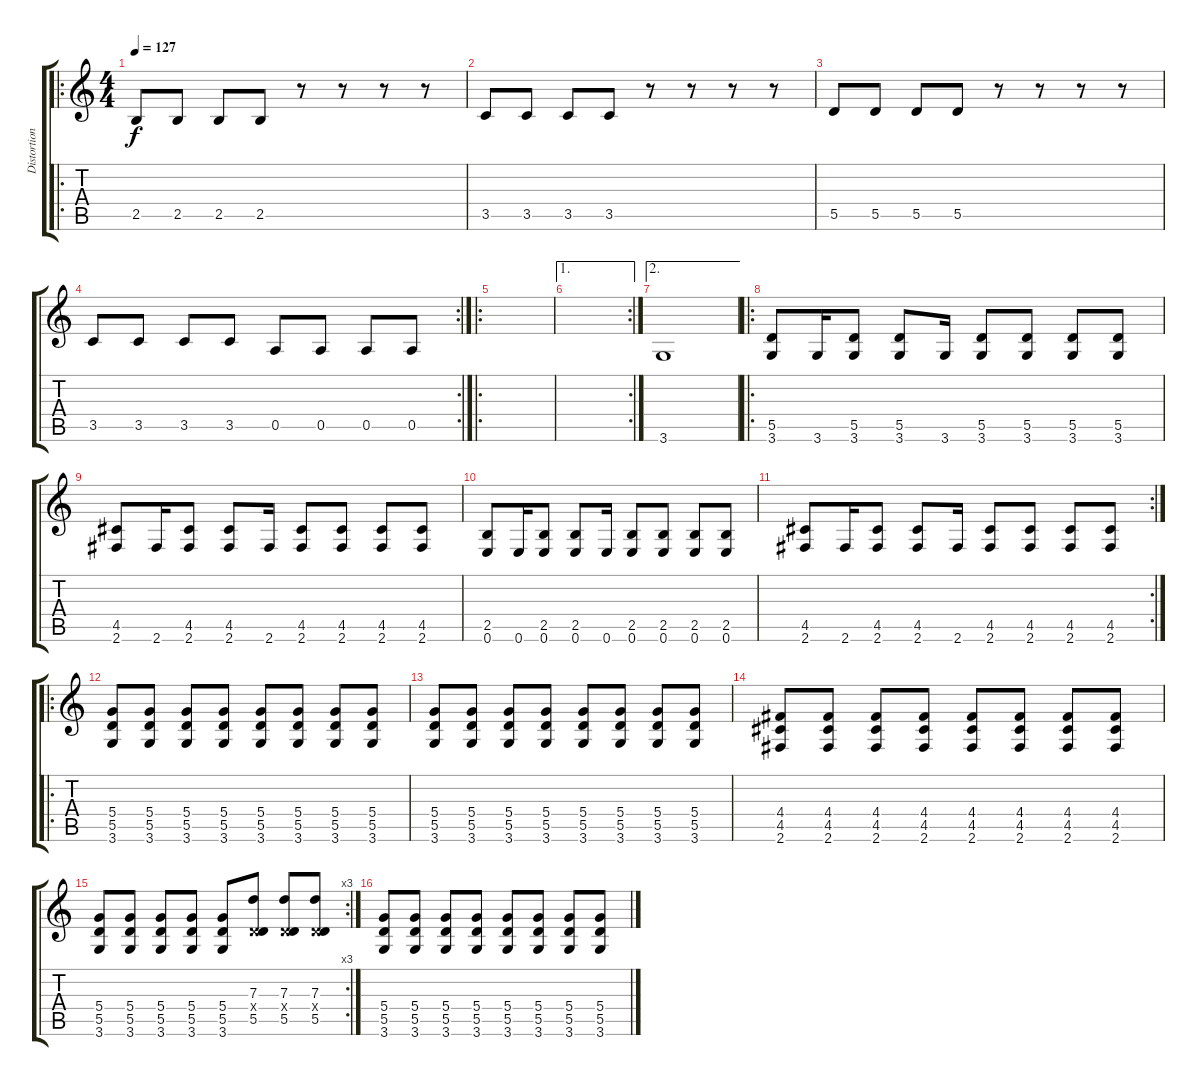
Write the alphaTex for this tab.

\track ("Distortion R" "Distortion") {instrument distortionguitar}
\staff {score tabs}
\tuning (E4 B3 G3 D3 A2 E2) {hide}
\ro
\ts (4 4)
\tempo 127
\clef g2
\ks c
2.5.8{dy f} 2.5.8 2.5.8 2.5.8 r.8 r.8 r.8 r.8 |
3.5.8 3.5.8 3.5.8 3.5.8 r.8 r.8 r.8 r.8 |
5.5.8 5.5.8 5.5.8 5.5.8 r.8 r.8 r.8 r.8 |
\rc 2
3.5.8 3.5.8 3.5.8 3.5.8 0.5.8 0.5.8 0.5.8 0.5.8 |
\ro
|
\ae 1
\rc 2
|
\ae 2
3.6.1 |
\ro
(5.5 3.6).8 3.6.16 (5.5 3.6).8 (5.5 3.6).8 3.6.16 (5.5 3.6).8 (5.5 3.6).8 (5.5 3.6).8 (5.5 3.6).8 |
(4.5 2.6).8 2.6.16 (4.5 2.6).8 (4.5 2.6).8 2.6.16 (4.5 2.6).8 (4.5 2.6).8 (4.5 2.6).8 (4.5 2.6).8 |
(2.5 0.6).8 0.6.16 (2.5 0.6).8 (2.5 0.6).8 0.6.16 (2.5 0.6).8 (2.5 0.6).8 (2.5 0.6).8 (2.5 0.6).8 |
\rc 2
(4.5 2.6).8 2.6.16 (4.5 2.6).8 (4.5 2.6).8 2.6.16 (4.5 2.6).8 (4.5 2.6).8 (4.5 2.6).8 (4.5 2.6).8 |
\ro
(5.4 5.5 3.6).8 (5.4 5.5 3.6).8 (5.4 5.5 3.6).8 (5.4 5.5 3.6).8 (5.4 5.5 3.6).8 (5.4 5.5 3.6).8 (5.4 5.5 3.6).8 (5.4 5.5 3.6).8 |
(5.4 5.5 3.6).8 (5.4 5.5 3.6).8 (5.4 5.5 3.6).8 (5.4 5.5 3.6).8 (5.4 5.5 3.6).8 (5.4 5.5 3.6).8 (5.4 5.5 3.6).8 (5.4 5.5 3.6).8 |
(4.4 4.5 2.6).8 (4.4 4.5 2.6).8 (4.4 4.5 2.6).8 (4.4 4.5 2.6).8 (4.4 4.5 2.6).8 (4.4 4.5 2.6).8 (4.4 4.5 2.6).8 (4.4 4.5 2.6).8 |
\rc 3
(5.4 5.5 3.6).8 (5.4 5.5 3.6).8 (5.4 5.5 3.6).8 (5.4 5.5 3.6).8 (5.4 5.5 3.6).8 (7.3 0.4{x} 5.5).8 (7.3 0.4{x} 5.5).8 (7.3 0.4{x} 5.5).8 |
(5.4 5.5 3.6).8 (5.4 5.5 3.6).8 (5.4 5.5 3.6).8 (5.4 5.5 3.6).8 (5.4 5.5 3.6).8 (5.4 5.5 3.6).8 (5.4 5.5 3.6).8 (5.4 5.5 3.6).8
